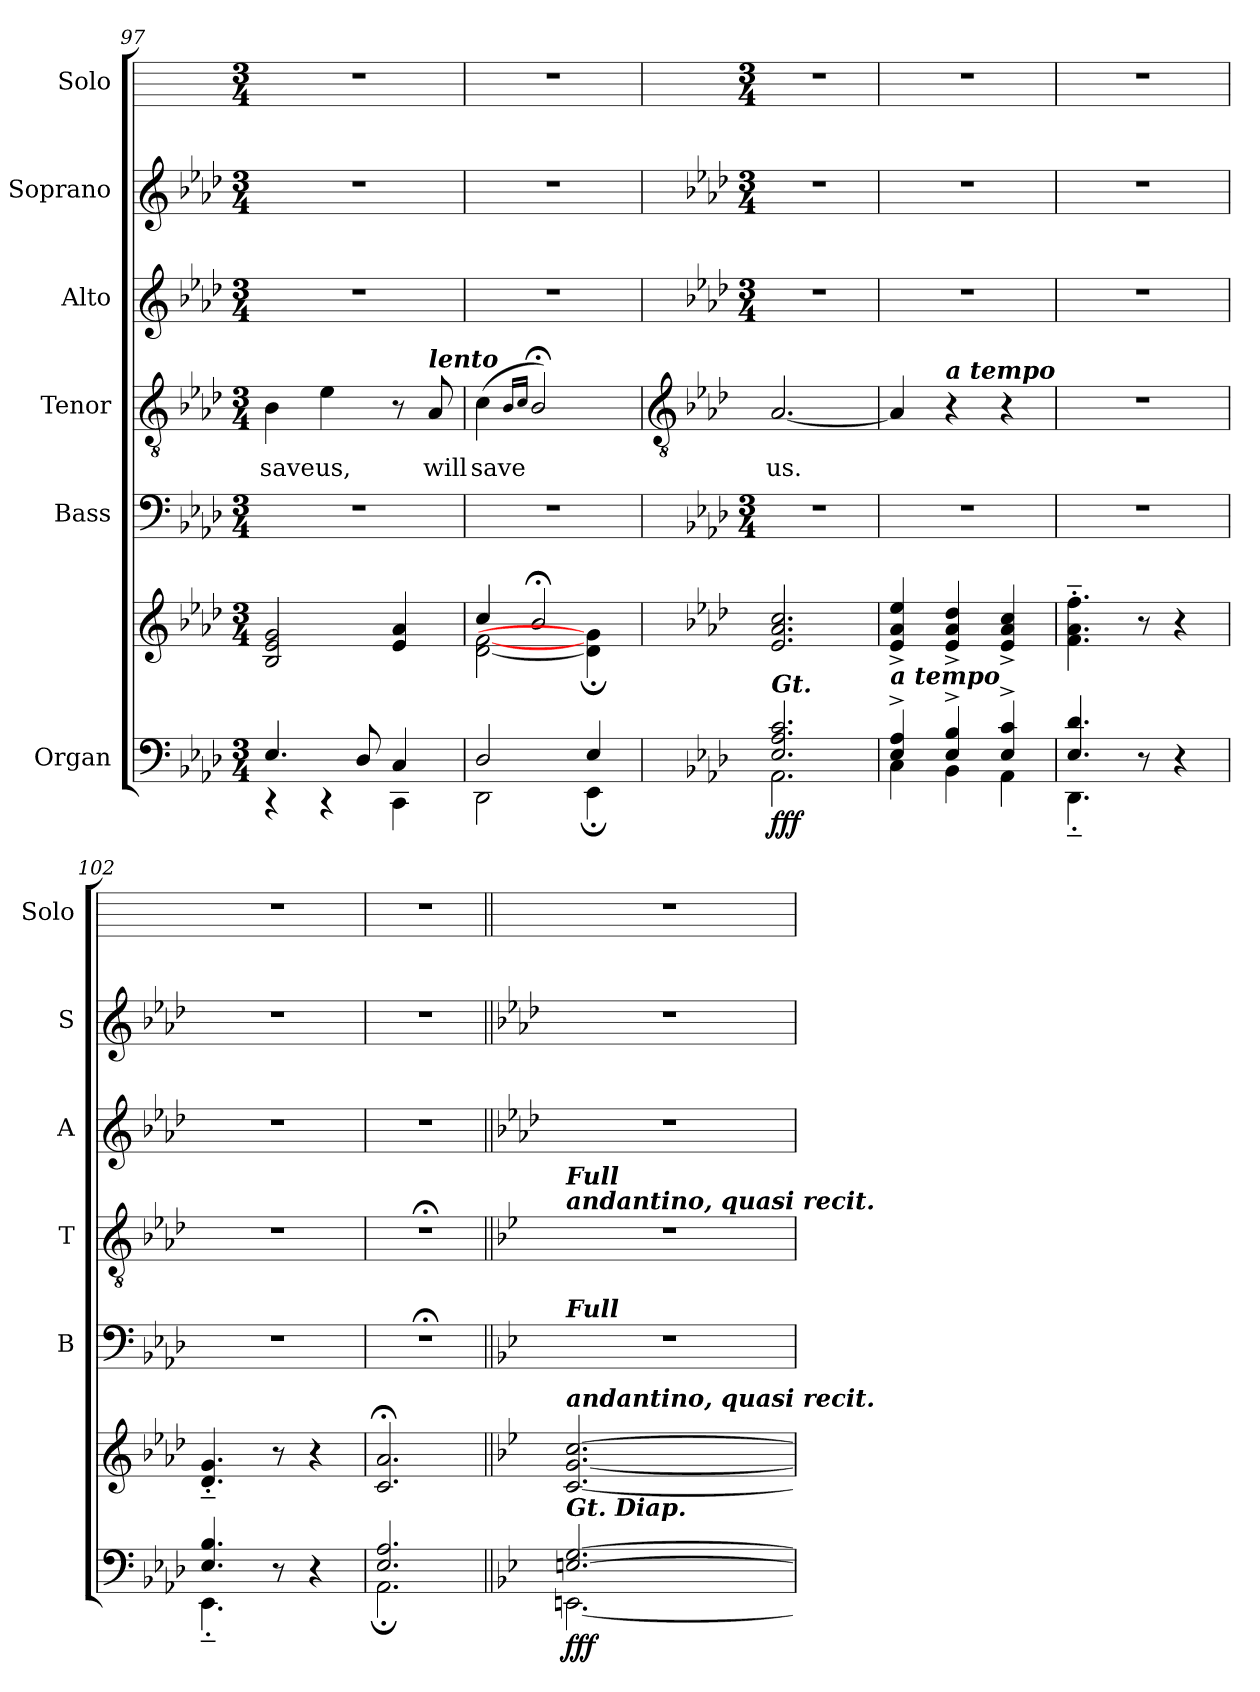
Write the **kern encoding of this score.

**kern	**kern	**dynam	**kern	**kern	**text	**kern	**kern	**kern
*part6	*part6	*part6	*part5	*part4	*part4	*part3	*part2	*part1
*staff7	*staff6	*staff6/7	*staff5	*staff4	*staff4	*staff3	*staff2	*staff1
*I"Organ	*	*	*I"Bass	*I"Tenor	*	*I"Alto	*I"Soprano	*I"Solo
*	*	*	*I'B	*I'T	*	*I'A	*I'S	*I'Solo
*clefF4	*clefG2	*	*clefF4	*clefGv2	*	*clefG2	*clefG2	*
*k[b-e-a-d-]	*k[b-e-a-d-]	*	*k[b-e-a-d-]	*k[b-e-a-d-]	*	*k[b-e-a-d-]	*k[b-e-a-d-]	*
*A-:	*A-:	*	*A-:	*A-:	*	*A-:	*A-:	*
*M3/4	*M3/4	*	*M3/4	*M3/4	*	*M3/4	*M3/4	*M3/4
=97	=97	=97	=97	=97	=97	=97	=97	=97
*^	*^	*	*	*	*	*	*	*
!	!	!	!	!	!	!	!LO:LY:b	!	!	!
4.E-/	4r	2B- 2e- 2g	2.ryy	.	2.r	4B-	save	2.r	2.r	2.r
!	!	!	!	!	!	!	!LO:LY:b	!	!	!
.	4r	.	.	.	.	4e-	us,	.	.	.
8D-/	.	.	.	.	.	.	.	.	.	.
4C/	4CC\	4e- 4a-	.	.	.	8r	.	.	.	.
!	!	!	!	!	!	!LO:TX:a:Bi:t=lento	!	!	!	!
!	!	!	!	!	!	!	!LO:LY:b	!	!	!
.	.	.	.	.	.	8A-	will	.	.	.
=98	=98	=98	=98	=98	=98	=98	=98	=98	=98	=98
!	!	!	!	!	!	!	!LO:LY:b	!	!	!
2D-/	2DD-\	4cc/	[2d-\ [2f\	.	2.r	(<4c	save	2.r	2.r	2.r
.	.	.	.	.	.	16qqB-/LL	.	.	.	.
.	.	.	.	.	.	16qqc/JJ	.	.	.	.
.	.	2b-;</	.	.	.	2B-;</)	.	.	.	.
4E-/	4EE-;\	.	4d-\]; 4g\];	.	.	.	.	.	.	.
*	*	*v	*v	*	*	*	*	*	*	*
!!LO:LB:g=z
=99	=99	=99	=99	=99	=99	=99	=99	=99	=99
*	*	*	*	*	*clefGv2	*	*	*	*
*	*	*	*	*k[b-e-a-d-]	*	*	*	*	*
*	*	*	*	*A-:	*	*	*	*	*
*	*	*	*	*M3/4	*	*	*M3/4	*M3/4	*M3/4
*	*	*^	*	*	*	*	*	*	*
!LO:TX:a:Bi:t=Gt.	!	!	!	!	!	!	!	!	!	!
!	!	!	!	!LO:DY:b=2	!LO:N:vis=1	!	!LO:LY:b	!	!	!
!	!	!	!	!LO:DY:n=1:b=2	!	!	!	!	!	!
!	!	!	!	!LO:DY:n=2:b	!	!	!	!	!	!
*	*	*v	*v	*	*	*	*	*	*	*
2.E-/ 2.A-/ 2.c/	2.AA-\	2.e- 2.a- 2.cc	f f f	2.r	[2.A-	us.	2.r	2.r	2.r
=100	=100	=100	=100	=100	=100	=100	=100	=100	=100
!LO:TX:a:Bi:t=a tempo	!	!	!	!	!	!	!	!	!
!	!	!	!	!LO:N:vis=1	!	!	!	!	!
4E-/^ 4A-/^	4C\	4e-^ 4a-^ 4ee-^	.	2.r	4A-]	.	2.r	2.r	2.r
!	!	!	!	!	!LO:TX:a:Bi:t=a tempo	!	!	!	!
4E-/^ 4B-/^	4BB-\	4e-^ 4a-^ 4dd-^	.	.	4r	.	.	.	.
4E-/^ 4c/^	4AA-\	4e-^ 4a-^ 4cc^	.	.	4r	.	.	.	.
=101	=101	=101	=101	=101	=101	=101	=101	=101	=101
!	!	!	!	!LO:N:vis=1	!LO:N:vis=1	!	!	!	!
4.E-/ 4.d-/	4.DD-'~\	4.f'~ 4.a-'~ 4.ff'~	.	2.r	2.r	.	2.r	2.r	2.r
8r	4.ryy	8r	.	.	.	.	.	.	.
4r	.	4r	.	.	.	.	.	.	.
=102	=102	=102	=102	=102	=102	=102	=102	=102	=102
!	!	!	!	!LO:N:vis=1	!LO:N:vis=1	!	!	!	!
4.E-/ 4.B-/	4.EE-'~\	4.d-'~ 4.g'~	.	2.r	2.r	.	2.r	2.r	2.r
8r	4.ryy	8r	.	.	.	.	.	.	.
4r	.	4r	.	.	.	.	.	.	.
=103	=103	=103	=103	=103	=103	=103	=103	=103	=103
!	!	!	!	!LO:N:vis=1	!LO:N:vis=1	!	!	!	!
2.E-/ 2.A-/	2.AA-;\	2.c;< 2.a-;<	.	2.r;<	2.r;<	.	2.r	2.r	2.r
=104||	=104||	=104||	=104||	=104||	=104||	=104||	=104||	=104||	=104||
*k[b-e-]	*	*k[b-e-]	*	*k[b-e-]	*k[b-e-]	*	*	*	*
*B-:	*	*B-:	*	*B-:	*B-:	*	*	*	*
!	!	!	!	!	!LO:TX:a:Bi:t=andantino, quasi recit.	!	!	!	!
!	!	!	!	!	!LO:TX:a:Bi:t=Full	!	!	!	!
!	!	!	!	!LO:TX:a:Bi:t=Full	!	!	!	!	!
!	!	!LO:TX:a:Bi:t=andantino, quasi recit.	!	!	!	!	!	!	!
!LO:TX:a:Bi:t=Gt. Diap.	!	!	!	!	!	!	!	!	!
!	!	!	!LO:DY:b=2	!LO:N:vis=1	!LO:N:vis=1	!	!	!	!
!	!	!	!LO:DY:n=1:b=2	!	!	!	!	!	!
!	!	!	!LO:DY:n=2:b	!	!	!	!	!	!
[2.En/ [2.G/	[2.EEn\	[2.c [2.g [2.cc	f f f	2.r	2.r	.	2.r	2.r	2.r
*v	*v	*	*	*	*	*	*	*	*
=	=	=	=	=	=	=	=	=
*-	*-	*-	*-	*-	*-	*-	*-	*-
